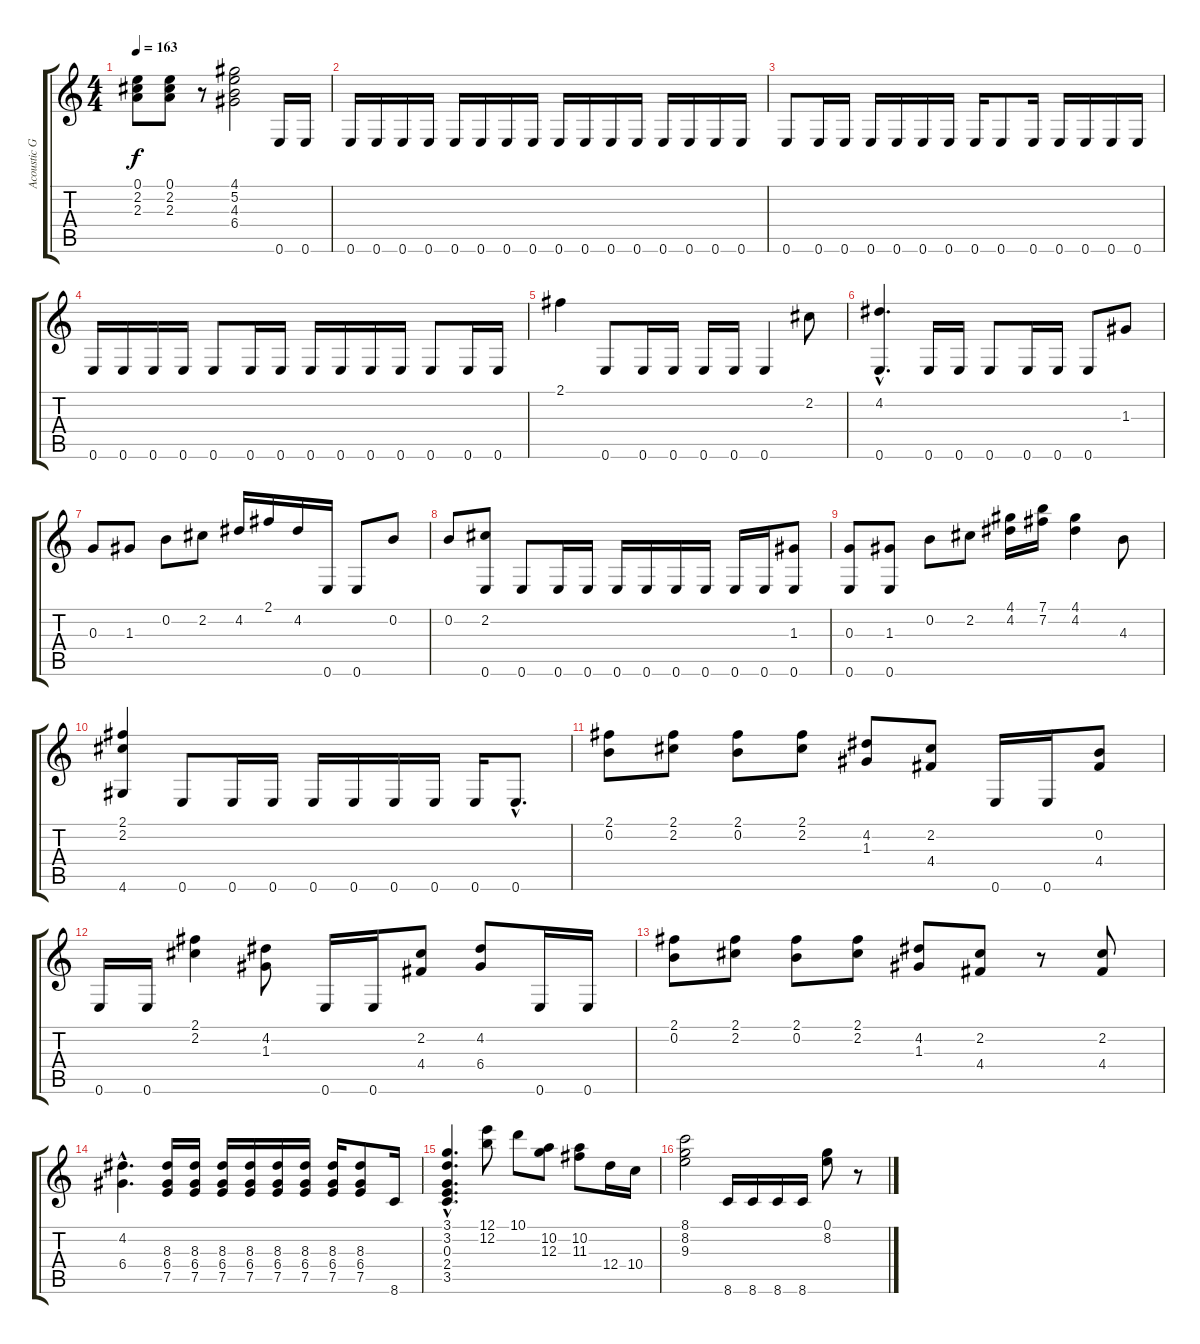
\track ("Acoustic Guitar" "Acoustic G") {instrument acousticguitarsteel}
\staff {score tabs}
\tuning (E4 B3 G3 D3 A2 E2) {hide}
\ts (4 4)
\tempo 163
\clef g2
\ks c
(0.1 2.2 2.3).8{dy f} (0.1 2.2 2.3).8 r.8 (4.1 5.2 4.3 6.4).2 0.6.16 0.6.16 |
0.6.16 0.6.16 0.6.16 0.6.16 0.6.16 0.6.16 0.6.16 0.6.16 0.6.16 0.6.16 0.6.16 0.6.16 0.6.16 0.6.16 0.6.16 0.6.16 |
0.6.8 0.6.16 0.6.16 0.6.16 0.6.16 0.6.16 0.6.16 0.6.16 0.6.8 0.6.16 0.6.16 0.6.16 0.6.16 0.6.16 |
0.6.16 0.6.16 0.6.16 0.6.16 0.6.8 0.6.16 0.6.16 0.6.16 0.6.16 0.6.16 0.6.16 0.6.8 0.6.16 0.6.16 |
2.1.4 0.6.8 0.6.16 0.6.16 0.6.16 0.6.16 0.6.4 2.2.8 |
(4.2{hac} 0.6{hac}).4{d} 0.6.16 0.6.16 0.6.8 0.6.16 0.6.16 0.6.8 1.3.8 |
0.3.8 1.3.8 0.2.8 2.2.8 4.2.16 2.1.16 4.2.16 0.6.16 0.6.8 0.2.8 |
0.2.8 (2.2 0.6).8 0.6.8 0.6.16 0.6.16 0.6.16 0.6.16 0.6.16 0.6.16 0.6.16 0.6.16 (1.3 0.6).8 |
(0.3 0.6).8 (1.3 0.6).8 0.2.8 2.2.8 (4.1 4.2).16 (7.1 7.2).16 (4.1 4.2).4 4.3.8 |
(2.1 2.2 4.6).4 0.6.8 0.6.16 0.6.16 0.6.16 0.6.16 0.6.16 0.6.16 0.6.16 0.6{hac}.8{d} |
(2.1 0.2).8 (2.1 2.2).8 (2.1 0.2).8 (2.1 2.2).8 (4.2 1.3).8 (2.2 4.4).8 0.6.16 0.6.16 (0.2 4.4).8 |
0.6.16 0.6.16 (2.1 2.2).4 (4.2 1.3).8 0.6.16 0.6.16 (2.2 4.4).8 (4.2 6.4).8 0.6.16 0.6.16 |
(2.1 0.2).8 (2.1 2.2).8 (2.1 0.2).8 (2.1 2.2).8 (4.2 1.3).8 (2.2 4.4).8 r.8 (2.2 4.4).8 |
(4.2{hac} 6.4{hac}).4{d} (8.3 6.4 7.5).16 (8.3 6.4 7.5).16 (8.3 6.4 7.5).16 (8.3 6.4 7.5).16 (8.3 6.4 7.5).16 (8.3 6.4 7.5).16 (8.3 6.4 7.5).16 (8.3 6.4 7.5).8 8.6.16 |
(3.1{hac} 3.2{hac} 0.3{hac} 2.4{hac} 3.5{hac}).4{d} (12.1 12.2).8 10.1.8 (10.2 12.3).8 (10.2 11.3).8 12.4.16 10.4.16 |
(8.1 8.2 9.3).2 8.6.16 8.6.16 8.6.16 8.6.16 (0.1 8.2).8 r.8
